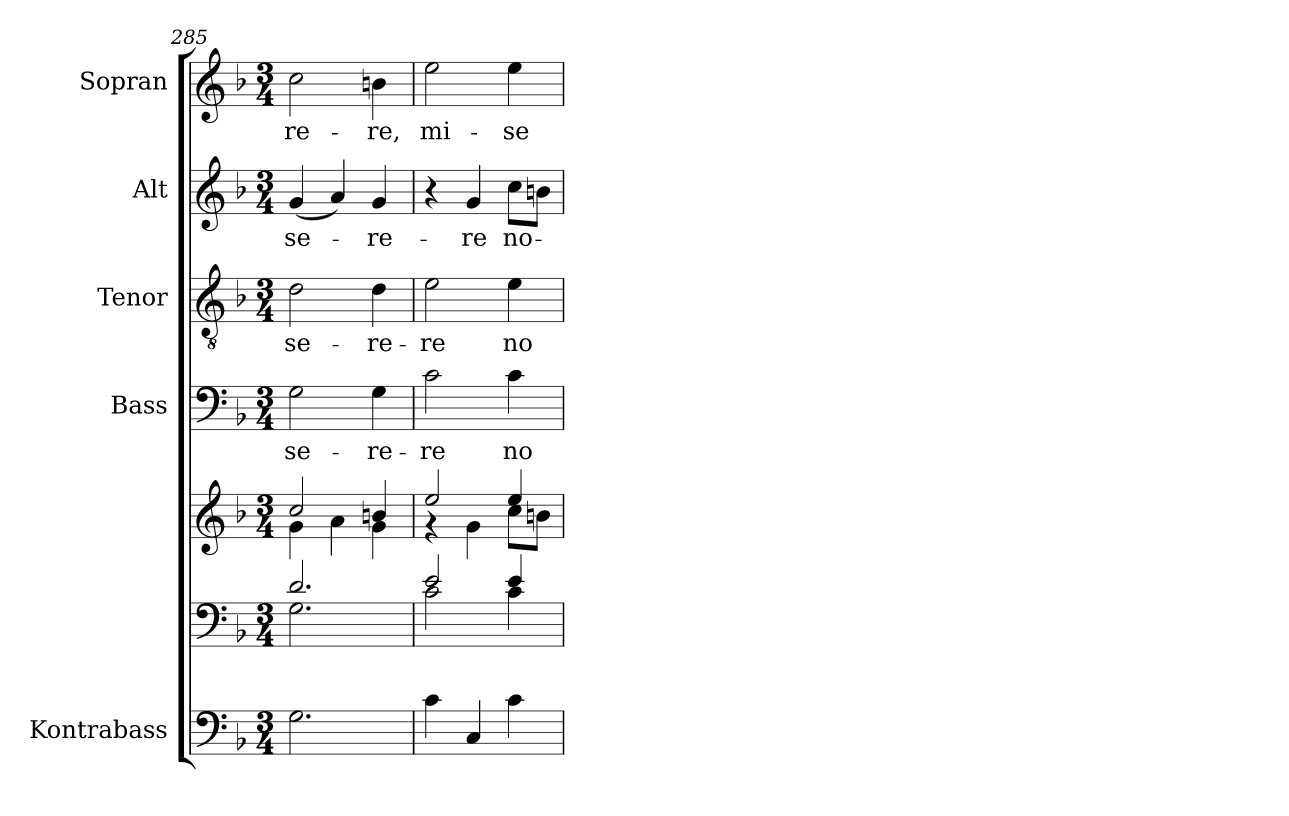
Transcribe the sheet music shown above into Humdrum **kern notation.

**kern	**kern	**kern	**kern	**text	**kern	**text	**kern	**text	**kern	**text
*part6	*part5	*part5	*part4	*part4	*part3	*part3	*part2	*part2	*part1	*part1
*staff7	*staff6	*staff5	*staff4	*staff4	*staff3	*staff3	*staff2	*staff2	*staff1	*staff1
*I"Kontrabass	*	*	*I"Bass	*	*I"Tenor	*	*I"Alt	*	*I"Sopran	*
*I'Kb.	*	*	*I'B.	*	*I'T.	*	*I'A.	*	*I'S.	*
*clefF4	*clefF4	*clefG2	*clefF4	*	*clefGv2	*	*clefG2	*	*clefG2	*
*ITrd7c12	*	*	*	*	*	*	*	*	*	*
*k[b-]	*k[b-]	*k[b-]	*k[b-]	*	*k[b-]	*	*k[b-]	*	*k[b-]	*
*F:	*F:	*F:	*F:	*	*F:	*	*F:	*	*F:	*
*M3/4	*M3/4	*M3/4	*M3/4	*	*M3/4	*	*M3/4	*	*M3/4	*
=285	=285	=285	=285	=285	=285	=285	=285	=285	=285	=285
*	*^	*^	*	*	*	*	*	*	*	*
!	!	!	!	!	!	!LO:LY:b	!	!LO:LY:b	!	!LO:LY:b	!	!LO:LY:b
2.GG\	2.d/	2.G\	2cc/	4g\	2G\	-se-	2d\	-se-	(<4g/	-se-	2cc\	-re-
.	.	.	.	4a\	.	.	.	.	4a/)	.	.	.
!	!	!	!	!	!	!LO:LY:b	!	!LO:LY:b	!	!LO:LY:b	!	!LO:LY:b
.	.	.	4bn/	4g\	4G\	-re-	4d\	-re-	4g/	-re-	4bn\	-re,
=286	=286	=286	=286	=286	=286	=286	=286	=286	=286	=286	=286	=286
!	!	!	!	!	!	!LO:LY:b	!	!LO:LY:b	!	!	!	!LO:LY:b
4C\	2e/	2c\	2ee/	4rg	2c\	-re	2e\	-re	4r	.	2ee\	mi-
!	!	!	!	!	!	!	!	!	!	!LO:LY:b	!	!
4CC/	.	.	.	4g\	.	.	.	.	4g/	-re	.	.
!	!	!	!	!	!	!LO:LY:b	!	!LO:LY:b	!	!LO:LY:b	!	!LO:LY:b
4C\	4e/	4c\	4ee/	8cc\L	4c\	no-	4e\	no-	8cc\L	no-	4ee\	-se-
.	.	.	.	8bn\J	.	.	.	.	8bn\J	.	.	.
*	*v	*v	*	*	*	*	*	*	*	*	*	*
*	*	*v	*v	*	*	*	*	*	*	*	*
=	=	=	=	=	=	=	=	=	=	=
*-	*-	*-	*-	*-	*-	*-	*-	*-	*-	*-
